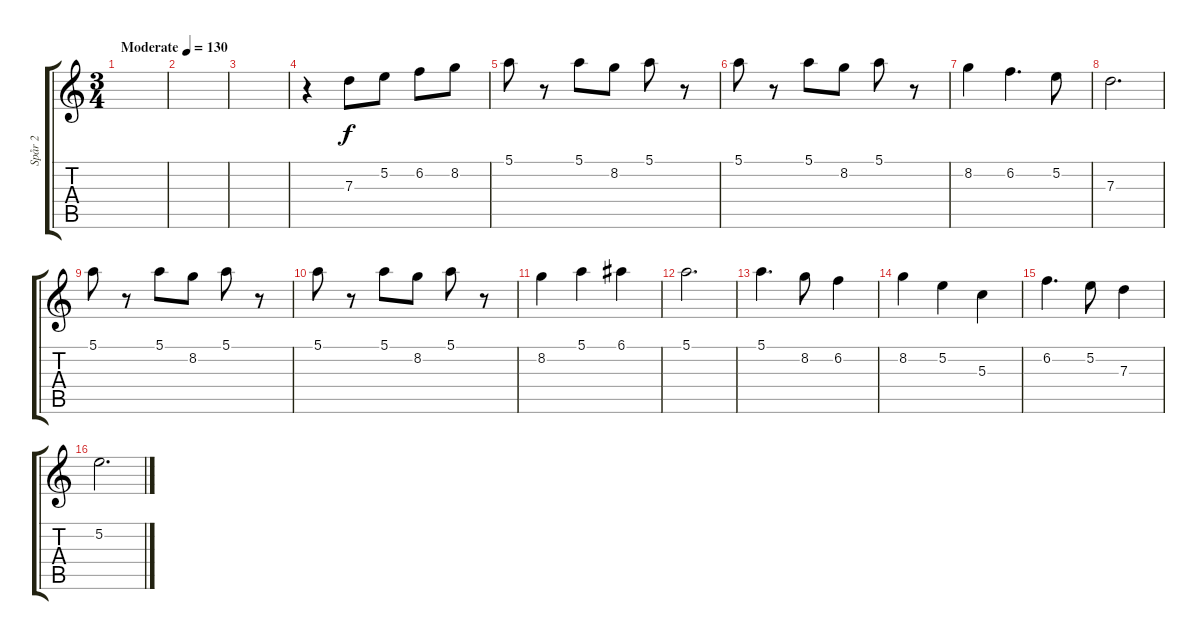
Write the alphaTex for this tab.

\track ("Spår 2" "Spår 2") {instrument acousticguitarnylon}
\staff {score tabs}
\tuning (E4 B3 G3 D3 A2 E2) {hide}
\ts (3 4)
\tempo (130 "Moderate")
\clef g2
\ks c
|
|
|
r.4 7.3.8 5.2.8 6.2.8 8.2.8 |
5.1.8 r.8 5.1.8 8.2.8 5.1.8 r.8 |
5.1.8 r.8 5.1.8 8.2.8 5.1.8 r.8 |
8.2.4 6.2.4{d} 5.2.8 |
7.3.2{d} |
5.1.8 r.8 5.1.8 8.2.8 5.1.8 r.8 |
5.1.8 r.8 5.1.8 8.2.8 5.1.8 r.8 |
8.2.4 5.1.4 6.1.4 |
5.1.2{d} |
5.1.4{d} 8.2.8 6.2.4 |
8.2.4 5.2.4 5.3.4 |
6.2.4{d} 5.2.8 7.3.4 |
5.2.2{d}
